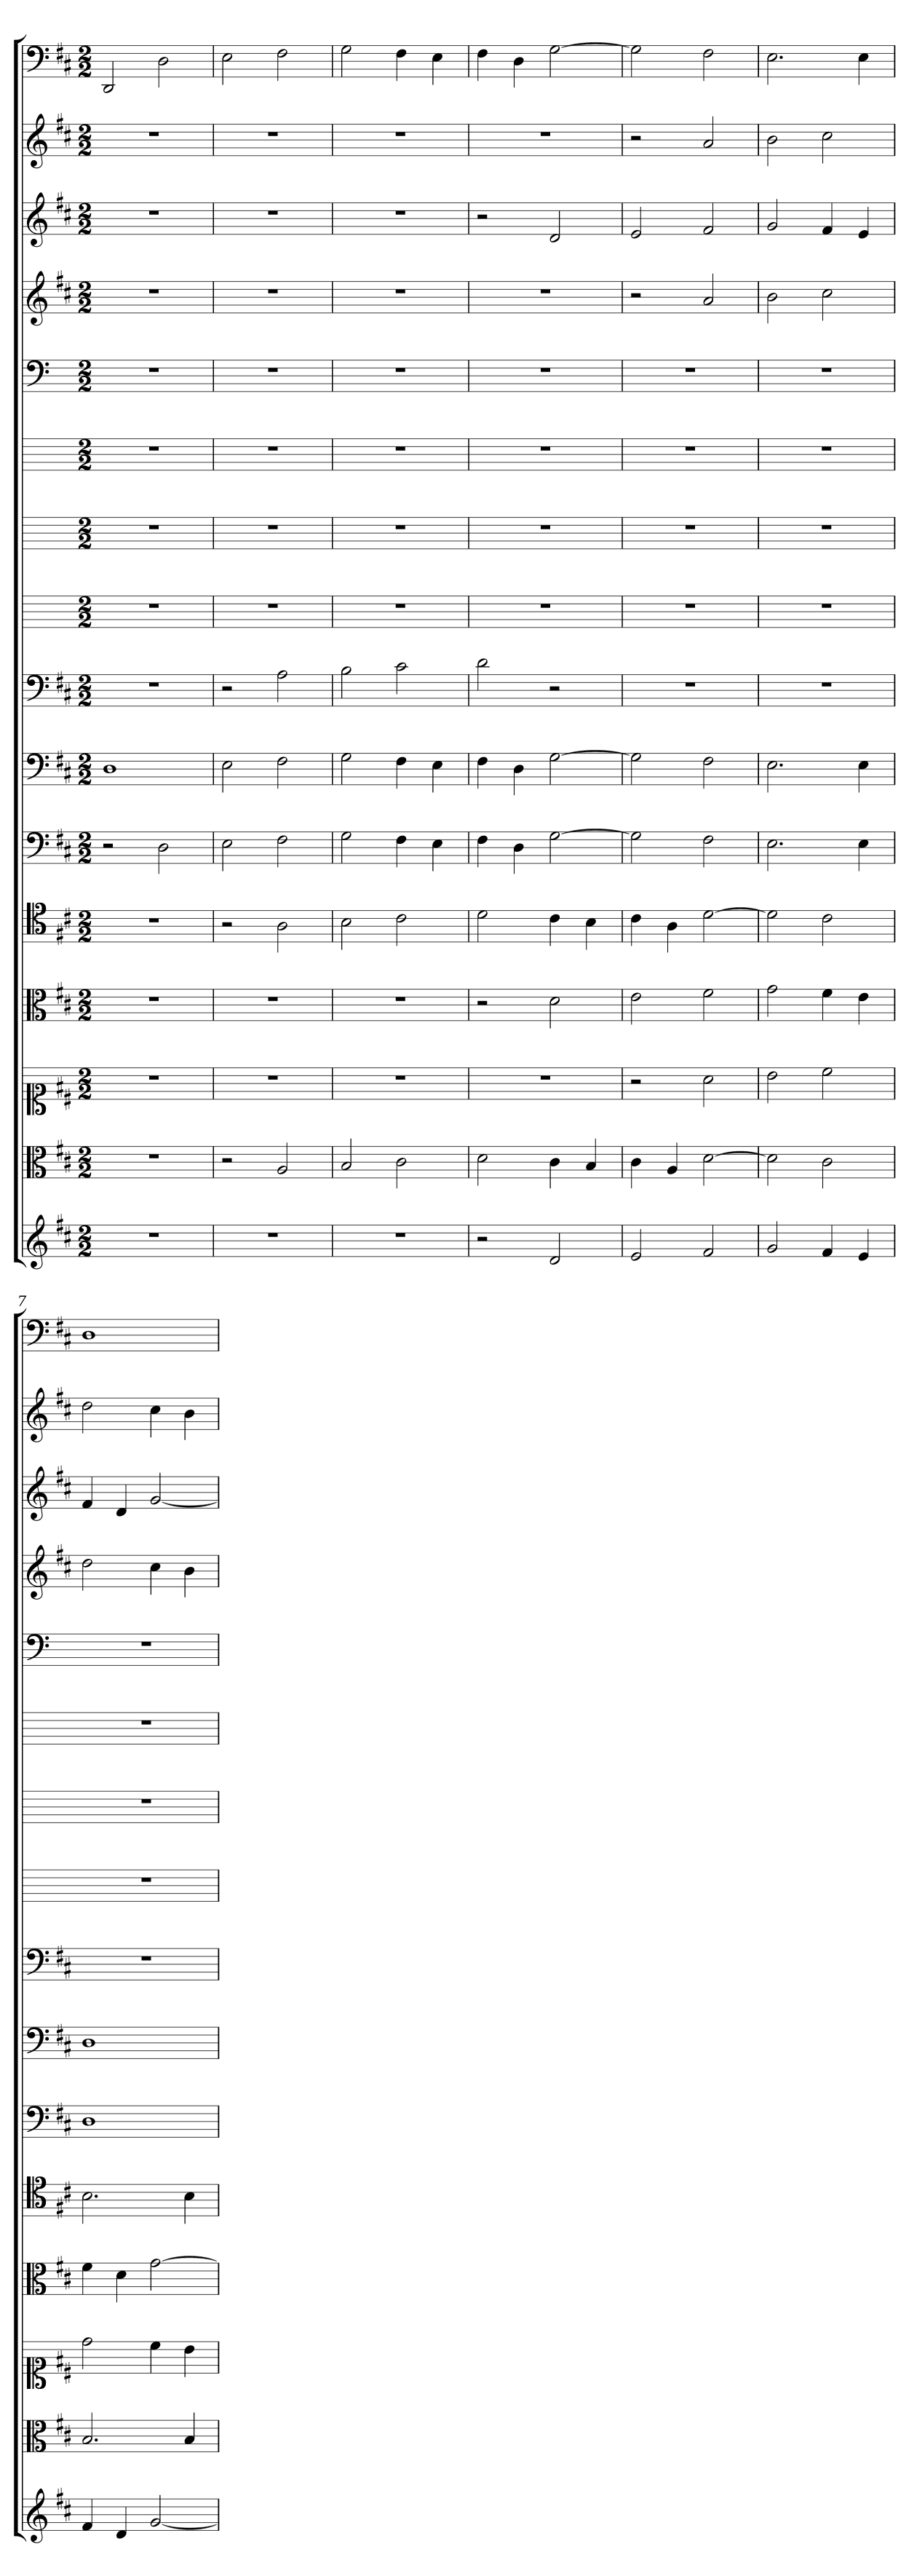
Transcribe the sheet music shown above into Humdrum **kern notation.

**kern	**kern	**kern	**kern	**kern	**kern	**kern	**kern	**kern	**kern	**kern	**kern	**kern	**kern	**kern	**kern
*part16	*part15	*part14	*part13	*part12	*part11	*part10	*part9	*part8	*part7	*part6	*part5	*part4	*part3	*part2	*part1
*staff16	*staff15	*staff14	*staff13	*staff12	*staff11	*staff10	*staff9	*staff8	*staff7	*staff6	*staff5	*staff4	*staff3	*staff2	*staff1
*	*clefC3	*clefC1	*clefC3	*clefC4	*clefF4	*clefF4	*clefF4	*	*	*	*clefF4	*	*	*	*clefF4
*k[f#c#]	*k[f#c#]	*k[f#c#]	*k[f#c#]	*k[f#c#]	*k[f#c#]	*k[f#c#]	*k[f#c#]	*k[]	*k[]	*k[]	*k[]	*k[f#c#]	*k[f#c#]	*k[f#c#]	*k[f#c#]
*D:	*D:	*D:	*D:	*D:	*D:	*D:	*D:	*	*	*	*	*D:	*D:	*D:	*D:
*M2/2	*M2/2	*M2/2	*M2/2	*M2/2	*M2/2	*M2/2	*M2/2	*M2/2	*M2/2	*M2/2	*M2/2	*M2/2	*M2/2	*M2/2	*M2/2
=1	=1	=1	=1	=1	=1	=1	=1	=1	=1	=1	=1	=1	=1	=1	=1
1r	1r	1r	1r	1r	2r	1D	1r	1r	1r	1r	1r	1r	1r	1r	2DD
.	.	.	.	.	2D	.	.	.	.	.	.	.	.	.	2D
=2	=2	=2	=2	=2	=2	=2	=2	=2	=2	=2	=2	=2	=2	=2	=2
1r	2r	1r	1r	2r	2E	2E	2r	1r	1r	1r	1r	1r	1r	1r	2E
.	2A	.	.	2A	2F#	2F#	2A	.	.	.	.	.	.	.	2F#
=3	=3	=3	=3	=3	=3	=3	=3	=3	=3	=3	=3	=3	=3	=3	=3
1r	2B	1r	1r	2B	2G	2G	2B	1r	1r	1r	1r	1r	1r	1r	2G
.	2c#	.	.	2c#	4F#	4F#	2c#	.	.	.	.	.	.	.	4F#
.	.	.	.	.	4E	4E	.	.	.	.	.	.	.	.	4E
=4	=4	=4	=4	=4	=4	=4	=4	=4	=4	=4	=4	=4	=4	=4	=4
2r	2d	1r	2r	2d	4F#	4F#	2d	1r	1r	1r	1r	1r	2r	1r	4F#
.	.	.	.	.	4D	4D	.	.	.	.	.	.	.	.	4D
2d	4c#	.	2d	4c#	[2G	[2G	2r	.	.	.	.	.	2d	.	[2G
.	4B	.	.	4B	.	.	.	.	.	.	.	.	.	.	.
=5	=5	=5	=5	=5	=5	=5	=5	=5	=5	=5	=5	=5	=5	=5	=5
2e	4c#	2r	2e	4c#	2G]	2G]	1r	1r	1r	1r	1r	2r	2e	2r	2G]
.	4A	.	.	4A	.	.	.	.	.	.	.	.	.	.	.
2f#	[2d	2a	2f#	[2d	2F#	2F#	.	.	.	.	.	2a	2f#	2a	2F#
=6	=6	=6	=6	=6	=6	=6	=6	=6	=6	=6	=6	=6	=6	=6	=6
2g	2d]	2b	2g	2d]	2.E	2.E	1r	1r	1r	1r	1r	2b	2g	2b	2.E
4f#	2c#	2cc#	4f#	2c#	.	.	.	.	.	.	.	2cc#	4f#	2cc#	.
4e	.	.	4e	.	4E	4E	.	.	.	.	.	.	4e	.	4E
=7	=7	=7	=7	=7	=7	=7	=7	=7	=7	=7	=7	=7	=7	=7	=7
4f#	2.B	2dd	4f#	2.B	1D	1D	1r	1r	1r	1r	1r	2dd	4f#	2dd	1D
4d	.	.	4d	.	.	.	.	.	.	.	.	.	4d	.	.
[2g	.	4cc#	[2g	.	.	.	.	.	.	.	.	4cc#	[2g	4cc#	.
.	4B	4b	.	4B	.	.	.	.	.	.	.	4b	.	4b	.
=	=	=	=	=	=	=	=	=	=	=	=	=	=	=	=
*-	*-	*-	*-	*-	*-	*-	*-	*-	*-	*-	*-	*-	*-	*-	*-
